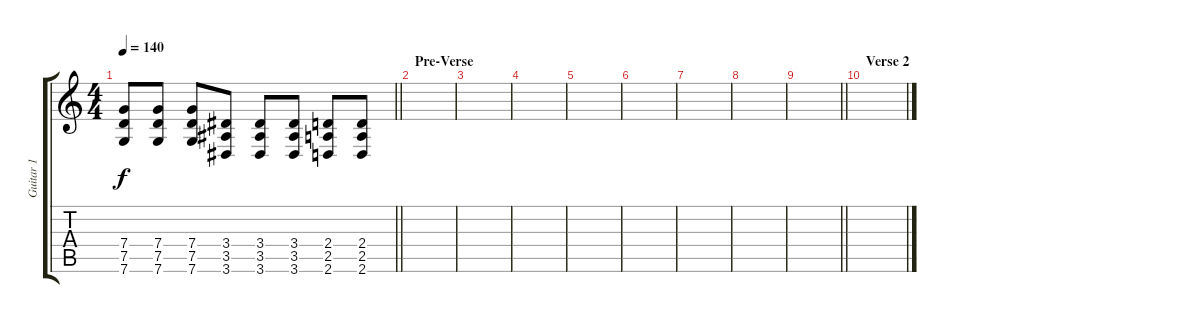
\track ("Guitar 1" "Guitar 1") {instrument distortionguitar}
\staff {score tabs}
\tuning (D4 A3 F3 C3 G2 C2) {hide}
\ts (4 4)
\tempo 140
\clef g2
\barLineRight lightlight
\ks c
(7.4 7.5 7.6).8{dy f} (7.4 7.5 7.6).8 (7.4 7.5 7.6).8 (3.4 3.5 3.6).8 (3.4 3.5 3.6).8 (3.4 3.5 3.6).8 (2.4 2.5 2.6).8 (2.4 2.5 2.6).8 |
\section ("" "Pre-Verse")
|
|
|
|
|
|
|
\barLineRight lightlight
|
\section ("" "Verse 2")
